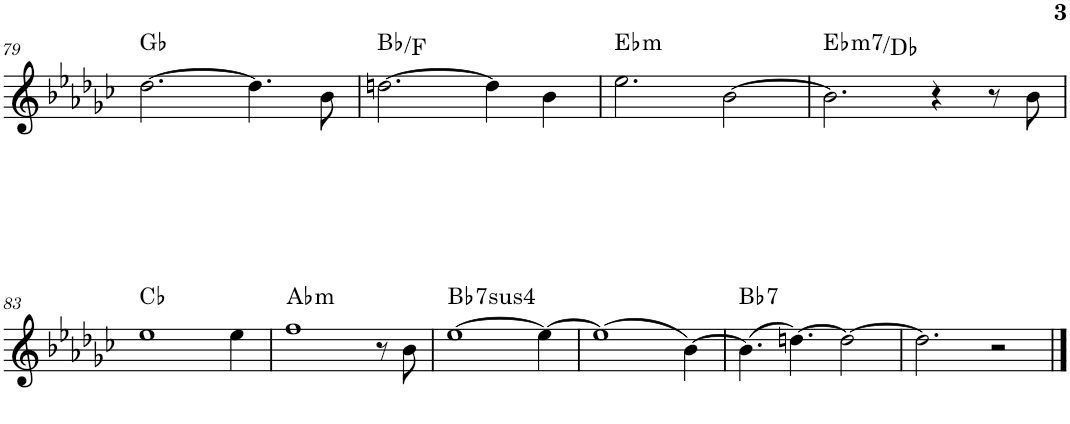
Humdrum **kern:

**kern	**harte
*part1	*part1
*staff1	*
*I"Piano	*
*I'Pno.	*
!!LO:PB:g=z
*clefG2	*
*k[b-e-a-d-g-c-]	*
*M5/4	*
=79	=79
[2.dd-\	Gb:maj
4.dd-\]	.
8b-\	.
=80	=80
[2.ddn\	Bb:maj/5
4dd\]	.
4b-\	.
=81	=81
!	!LO:H:kt=m
2.ee-\	Eb:min
[2b-\	.
=82	=82
!	!LO:H:kt=m7
2.b-\]	Eb:min7/b7
4r	.
8r	.
8b-\	.
!!LO:LB:g=z
=83	=83
1ee-	Cb:maj
4ee-\	.
=84	=84
!	!LO:H:kt=m
1ff	Ab:min
8r	.
8b-\	.
=85	=85
!	!LO:H:kt=74
[1ee-	Bb:sus4(7)
4ee-\_	.
=86	=86
(1ee-]	.
[4b-\)	.
=87	=87
!	!LO:H:kt=7
(4.b-\]	Bb:7
[4.ddn\)	.
2dd\_	.
=88	=88
2.dd\]	.
2r	.
==	==
*-	*-
